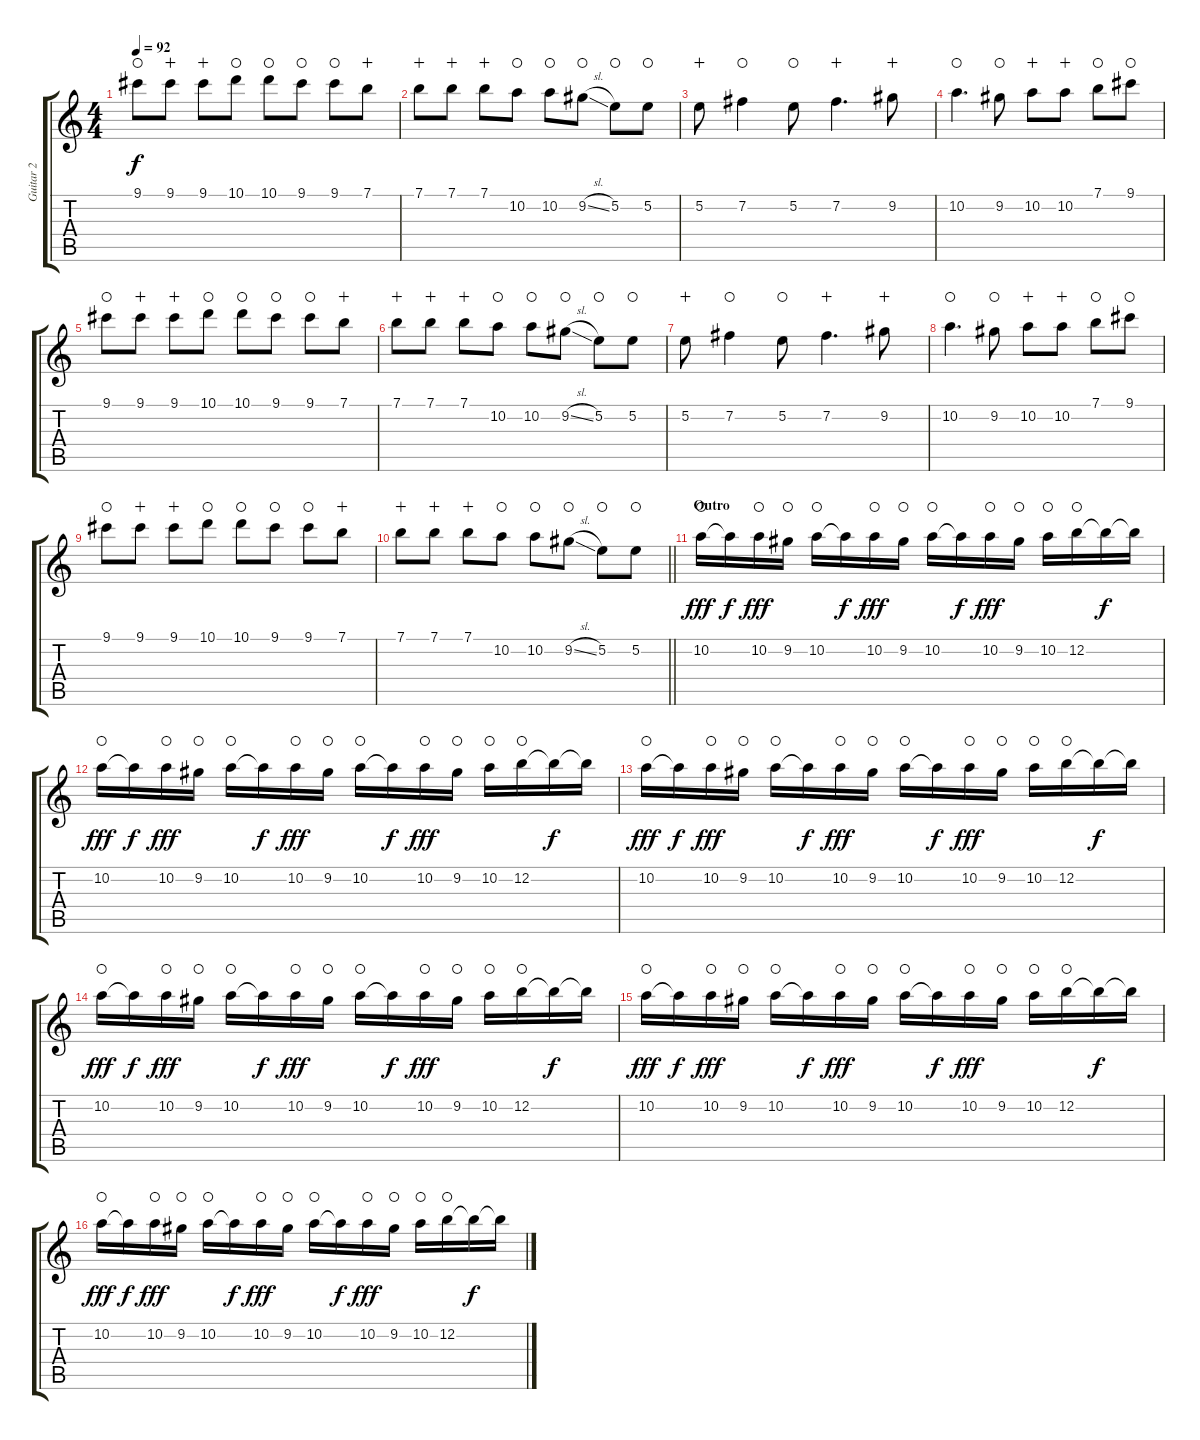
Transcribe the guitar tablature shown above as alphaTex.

\track ("Guitar 2" "Guitar 2") {instrument distortionguitar}
\staff {score tabs}
\tuning (E4 B3 G3 D3 A2 E2) {hide}
\ts (4 4)
\tempo 92
\clef g2
\ks c
9.1.8{dy f waho} 9.1.8{wahc} 9.1.8{wahc} 10.1.8{waho} 10.1.8{waho} 9.1.8{waho} 9.1.8{waho} 7.1.8{wahc} |
7.1.8{wahc} 7.1.8{wahc} 7.1.8{wahc} 10.2.8{waho} 10.2.8{waho} 9.2{sl}.8{waho} 5.2.8{waho} 5.2.8{waho} |
5.2.8{wahc} 7.2.4{waho} 5.2.8{waho} 7.2.4{d wahc} 9.2.8{wahc} |
10.2.4{d waho} 9.2.8{waho} 10.2.8{wahc} 10.2.8{wahc} 7.1.8{waho} 9.1.8{waho} |
9.1.8{waho} 9.1.8{wahc} 9.1.8{wahc} 10.1.8{waho} 10.1.8{waho} 9.1.8{waho} 9.1.8{waho} 7.1.8{wahc} |
7.1.8{wahc} 7.1.8{wahc} 7.1.8{wahc} 10.2.8{waho} 10.2.8{waho} 9.2{sl}.8{waho} 5.2.8{waho} 5.2.8{waho} |
5.2.8{wahc} 7.2.4{waho} 5.2.8{waho} 7.2.4{d wahc} 9.2.8{wahc} |
10.2.4{d waho} 9.2.8{waho} 10.2.8{wahc} 10.2.8{wahc} 7.1.8{waho} 9.1.8{waho} |
9.1.8{waho} 9.1.8{wahc} 9.1.8{wahc} 10.1.8{waho} 10.1.8{waho} 9.1.8{waho} 9.1.8{waho} 7.1.8{wahc} |
\barLineRight lightlight
7.1.8{wahc} 7.1.8{wahc} 7.1.8{wahc} 10.2.8{waho} 10.2.8{waho} 9.2{sl}.8{waho} 5.2.8{waho} 5.2.8{waho} |
\section ("" "Outro")
10.2.16{dy fff volume 4 balance 14 instrument distortionguitar waho} 10.2{t}.16{dy f} 10.2.16{dy fff waho} 9.2.16{waho} 10.2.16{waho} 10.2{t}.16{dy f} 10.2.16{dy fff waho} 9.2.16{waho} 10.2.16{waho} 10.2{t}.16{dy f} 10.2.16{dy fff waho} 9.2.16{waho} 10.2.16{waho} 12.2.16{waho} 12.2{t}.16{dy f} 12.2{t}.16 |
10.2.16{dy fff waho} 10.2{t}.16{dy f} 10.2.16{dy fff waho} 9.2.16{waho} 10.2.16{waho} 10.2{t}.16{dy f} 10.2.16{dy fff waho} 9.2.16{waho} 10.2.16{waho} 10.2{t}.16{dy f} 10.2.16{dy fff waho} 9.2.16{waho} 10.2.16{waho} 12.2.16{waho} 12.2{t}.16{dy f} 12.2{t}.16 |
10.2.16{dy fff waho} 10.2{t}.16{dy f} 10.2.16{dy fff waho} 9.2.16{waho} 10.2.16{waho} 10.2{t}.16{dy f} 10.2.16{dy fff waho} 9.2.16{waho} 10.2.16{waho} 10.2{t}.16{dy f} 10.2.16{dy fff waho} 9.2.16{waho} 10.2.16{waho} 12.2.16{waho} 12.2{t}.16{dy f} 12.2{t}.16 |
10.2.16{dy fff waho} 10.2{t}.16{dy f} 10.2.16{dy fff waho} 9.2.16{waho} 10.2.16{waho} 10.2{t}.16{dy f} 10.2.16{dy fff waho} 9.2.16{waho} 10.2.16{waho} 10.2{t}.16{dy f} 10.2.16{dy fff waho} 9.2.16{waho} 10.2.16{waho} 12.2.16{waho} 12.2{t}.16{dy f} 12.2{t}.16 |
10.2.16{dy fff waho} 10.2{t}.16{dy f} 10.2.16{dy fff waho} 9.2.16{waho} 10.2.16{waho} 10.2{t}.16{dy f} 10.2.16{dy fff waho} 9.2.16{waho} 10.2.16{waho} 10.2{t}.16{dy f} 10.2.16{dy fff waho} 9.2.16{waho} 10.2.16{waho} 12.2.16{waho} 12.2{t}.16{dy f} 12.2{t}.16 |
10.2.16{dy fff waho} 10.2{t}.16{dy f} 10.2.16{dy fff waho} 9.2.16{waho} 10.2.16{waho} 10.2{t}.16{dy f} 10.2.16{dy fff waho} 9.2.16{waho} 10.2.16{waho} 10.2{t}.16{dy f} 10.2.16{dy fff waho} 9.2.16{waho} 10.2.16{waho} 12.2.16{waho} 12.2{t}.16{dy f} 12.2{t}.16
